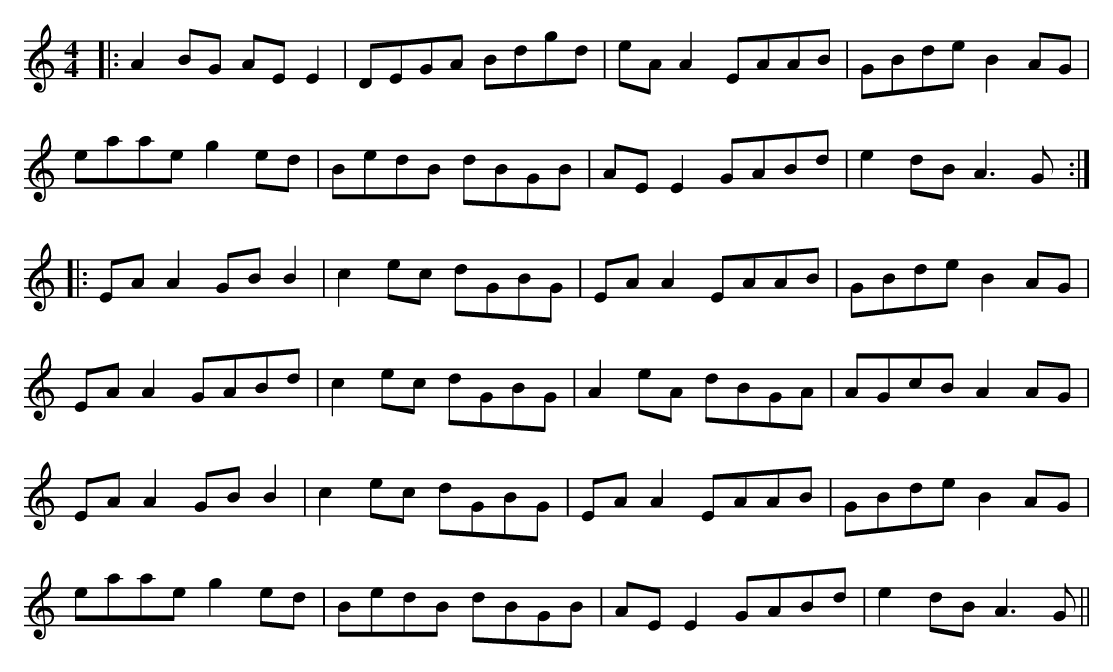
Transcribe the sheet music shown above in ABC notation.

X:1
M:4/4
K:Amin
|:A2 BG AE E2|DEGA Bdgd|eA A2 EAAB|GBde B2 AG|
eaae g2 ed|BedB dBGB|AE E2 GABd|e2 dB A3G:|
|:EA A2 GB B2|c2 ec dGBG|EAA2 EAAB|GBde B2 AG|
EA A2 GABd|c2 ec dGBG|A2 eA dBGA|AGcB A2 AG|
EA A2 GB B2|c2 ec dGBG|EAA2 EAAB|GBde B2 AG|
eaae g2 ed|BedB dBGB|AE E2 GABd|e2 dB A3G||
